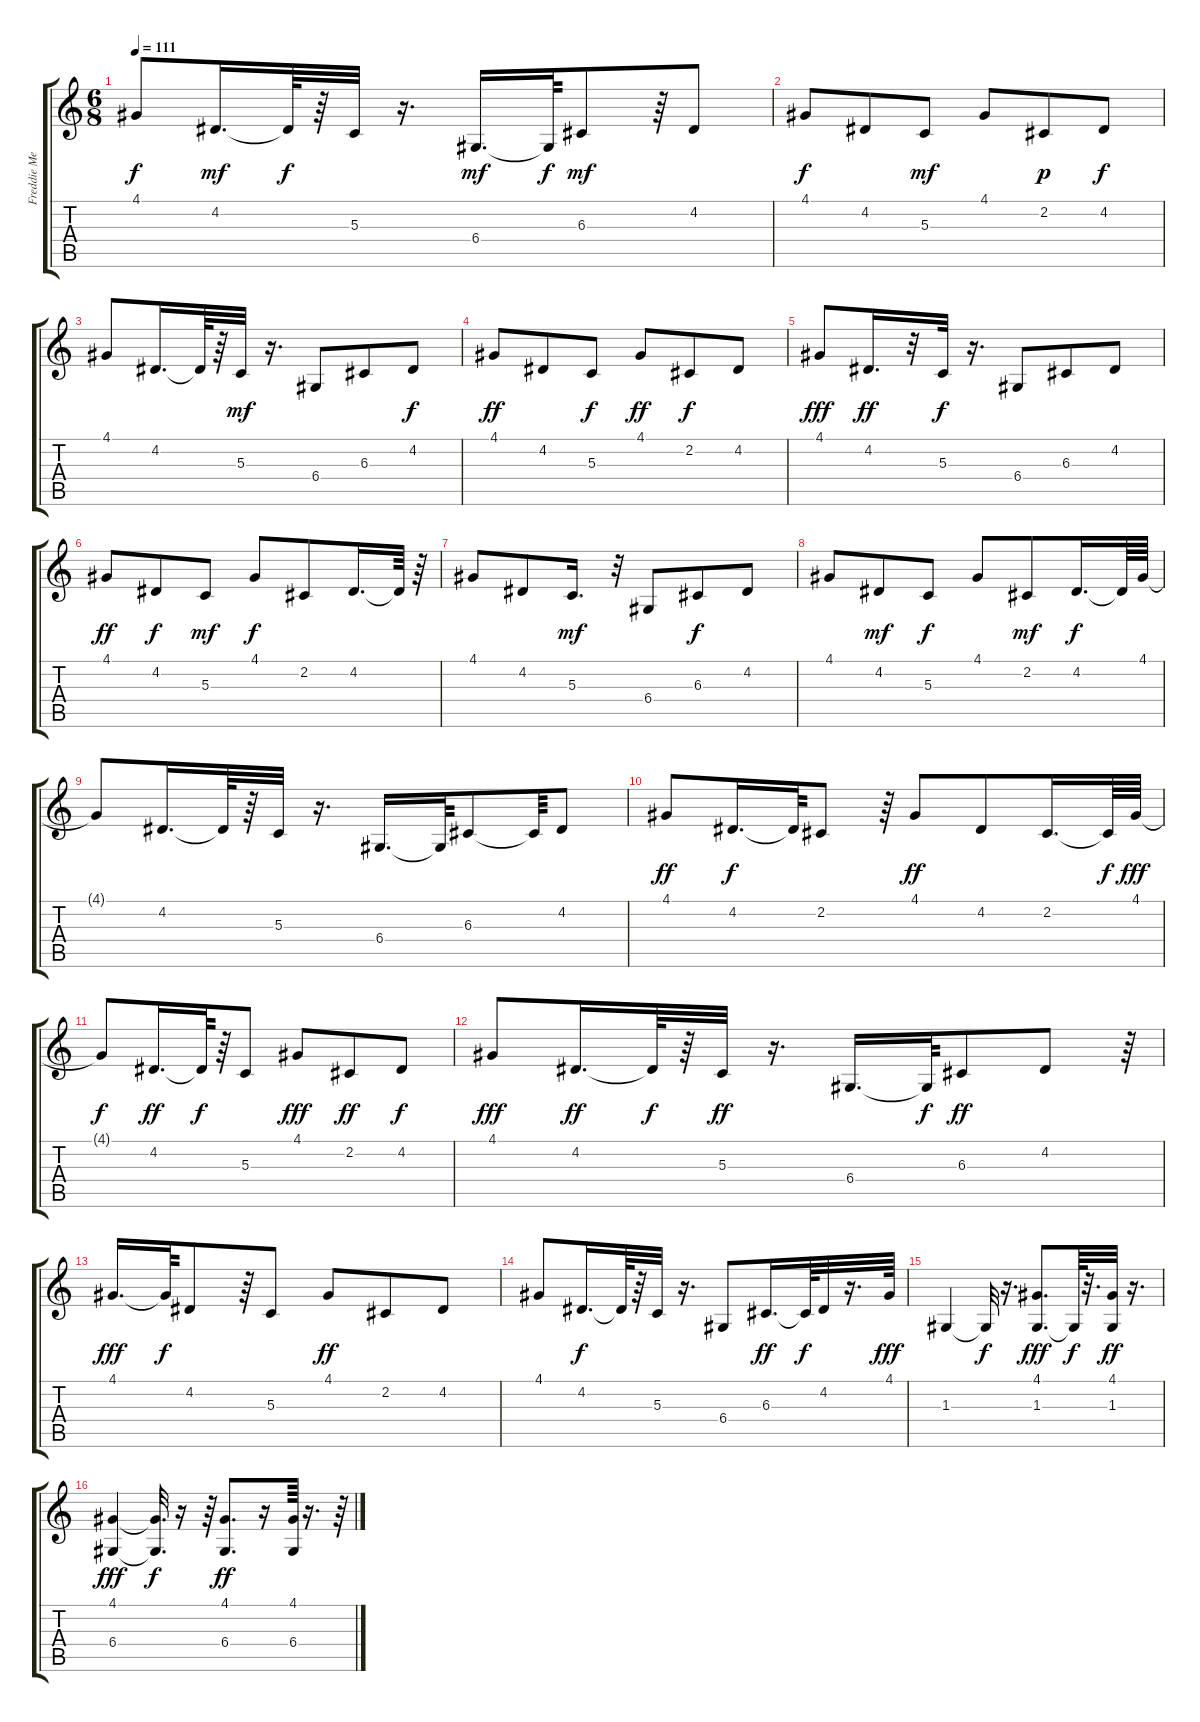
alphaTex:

\track ("Freddie Mercury Main Piano" "Freddie Me") {instrument acousticgrandpiano}
\staff {score tabs}
\tuning (E4 B3 G3 D3 A2 E2) {hide}
\ts (6 8)
\tempo 111
\clef g2
\ks c
4.1.8{dy f} 4.2.16{d dy mf} 4.2{t}.64{dy f} r.64 5.3.32 r.16{d} 6.4.16{d dy mf} 6.4{t}.64{dy f} 6.3.8{dy mf} r.64 4.2.8 |
4.1.8{dy f} 4.2.8 5.3.8{dy mf} 4.1.8 2.2.8{dy p} 4.2.8{dy f} |
4.1.8 4.2.16{d} 4.2{t}.64 r.64 5.3.32{dy mf} r.16{d} 6.4.8 6.3.8 4.2.8{dy f} |
4.1.8{dy ff} 4.2.8 5.3.8{dy f} 4.1.8{dy ff} 2.2.8{dy f} 4.2.8 |
4.1.8{dy fff} 4.2.16{d dy ff} r.32 5.3.32{dy f} r.16{d} 6.4.8 6.3.8 4.2.8 |
4.1.8{dy ff} 4.2.8{dy f} 5.3.8{dy mf} 4.1.8{dy f} 2.2.8 4.2.16{d} 4.2{t}.64 r.64 |
4.1.8 4.2.8 5.3.16{d dy mf} r.32 6.4.8 6.3.8{dy f} 4.2.8 |
4.1.8 4.2.8{dy mf} 5.3.8{dy f} 4.1.8 2.2.8{dy mf} 4.2.16{d dy f} 4.2{t}.64 4.1.64 |
4.1{t}.8 4.2.16{d} 4.2{t}.64 r.64 5.3.32 r.16{d} 6.4.16{d} 6.4{t}.64 6.3.8 6.3{t}.64 4.2.8 |
4.1.8{dy ff} 4.2.16{d dy f} 4.2{t}.64 2.2.8 r.64 4.1.8{dy ff} 4.2.8 2.2.16{d} 2.2{t}.64{dy f} 4.1.64{dy fff} |
4.1{t}.8{dy f} 4.2.16{d dy ff} 4.2{t}.64{dy f} r.64 5.3.8 4.1.8{dy fff} 2.2.8{dy ff} 4.2.8{dy f} |
4.1.8{dy fff} 4.2.16{d dy ff} 4.2{t}.64{dy f} r.64 5.3.32{dy ff} r.16{d} 6.4.16{d} 6.4{t}.64{dy f} 6.3.8{dy ff} 4.2.8 r.64 |
4.1.16{d dy fff} 4.1{t}.64{dy f} 4.2.8 r.64 5.3.8 4.1.8{dy ff} 2.2.8 4.2.8 |
4.1.8 4.2.16{d dy f} 4.2{t}.64 r.64 5.3.32 r.16{d} 6.4.8 6.3.16{d dy ff} 6.3{t}.64{dy f} 4.2.32 r.16{d} 4.1.64{dy fff} |
1.3.4 1.3{t}.32{dy f} r.16{d} (4.1 1.3).8{d dy fff} 1.3{t}.64{dy f} r.32{d} (4.1 1.3).32{dy ff} r.16{d} |
(4.1 6.4).4{dy fff} (4.1{t} 6.4{t}).32{d dy f} r.16 r.64 (4.1 6.4).8{d dy ff} r.16 (4.1 6.4).64 r.16{d} r.64
